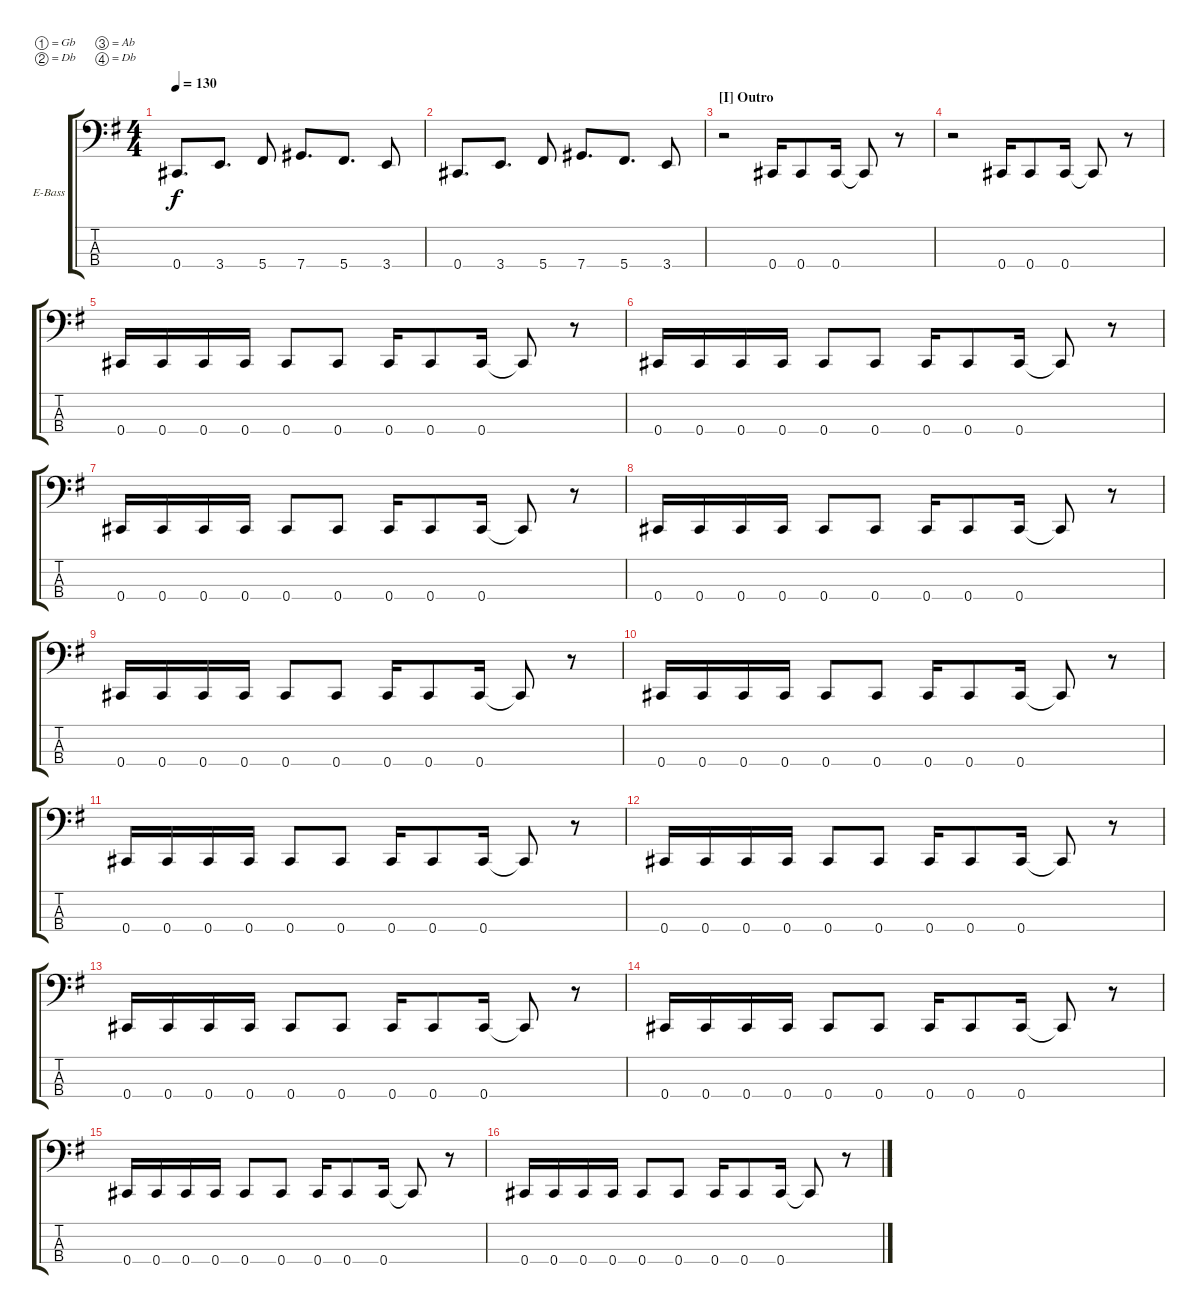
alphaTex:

\bracketExtendMode groupsimilarinstruments
\firstSystemTrackNameOrientation horizontal
\otherSystemsTrackNameOrientation horizontal
\track ("Bass" "E-Bass") {instrument electricbassfinger}
\staff {score tabs}
\tuning (Gb2 Db2 Ab1 Db1)
\ts (4 4)
\tempo 130
\clef f4
\scale
1.05549
\ks g
0.4.8{d dy f} 3.4.8{d} 5.4.8 7.4.8{d} 5.4.8{d} 3.4.8 |
\scale
0.944515 0.4.8{d} 3.4.8{d} 5.4.8 7.4.8{d} 5.4.8{d} 3.4.8 |
\section ("I" "Outro")
\scale
1.05549 r.2 0.4.16 0.4.8 0.4.16 0.4{t}.8 r.8 |
\scale
0.944515 r.2 0.4.16 0.4.8 0.4.16 0.4{t}.8 r.8 |
\scale
1.05549 0.4.16 0.4.16 0.4.16 0.4.16 0.4.8 0.4.8 0.4.16 0.4.8 0.4.16 0.4{t}.8 r.8 |
\scale
0.944515 0.4.16 0.4.16 0.4.16 0.4.16 0.4.8 0.4.8 0.4.16 0.4.8 0.4.16 0.4{t}.8 r.8 |
\scale
1.05549 0.4.16 0.4.16 0.4.16 0.4.16 0.4.8 0.4.8 0.4.16 0.4.8 0.4.16 0.4{t}.8 r.8 |
\scale
0.944515 0.4.16 0.4.16 0.4.16 0.4.16 0.4.8 0.4.8 0.4.16 0.4.8 0.4.16 0.4{t}.8 r.8 |
\scale
1.05549 0.4.16 0.4.16 0.4.16 0.4.16 0.4.8 0.4.8 0.4.16 0.4.8 0.4.16 0.4{t}.8 r.8 |
\scale
0.944515 0.4.16 0.4.16 0.4.16 0.4.16 0.4.8 0.4.8 0.4.16 0.4.8 0.4.16 0.4{t}.8 r.8 |
\scale
1.05549 0.4.16 0.4.16 0.4.16 0.4.16 0.4.8 0.4.8 0.4.16 0.4.8 0.4.16 0.4{t}.8 r.8 |
\scale
0.944515 0.4.16 0.4.16 0.4.16 0.4.16 0.4.8 0.4.8 0.4.16 0.4.8 0.4.16 0.4{t}.8 r.8 |
\scale
1.05549 0.4.16 0.4.16 0.4.16 0.4.16 0.4.8 0.4.8 0.4.16 0.4.8 0.4.16 0.4{t}.8 r.8 |
\scale
0.944515 0.4.16 0.4.16 0.4.16 0.4.16 0.4.8 0.4.8 0.4.16 0.4.8 0.4.16 0.4{t}.8 r.8 |
\scale
1.05549 0.4.16 0.4.16 0.4.16 0.4.16 0.4.8 0.4.8 0.4.16 0.4.8 0.4.16 0.4{t}.8 r.8 |
\scale
0.944515 0.4.16 0.4.16 0.4.16 0.4.16 0.4.8 0.4.8 0.4.16 0.4.8 0.4.16 0.4{t}.8 r.8
